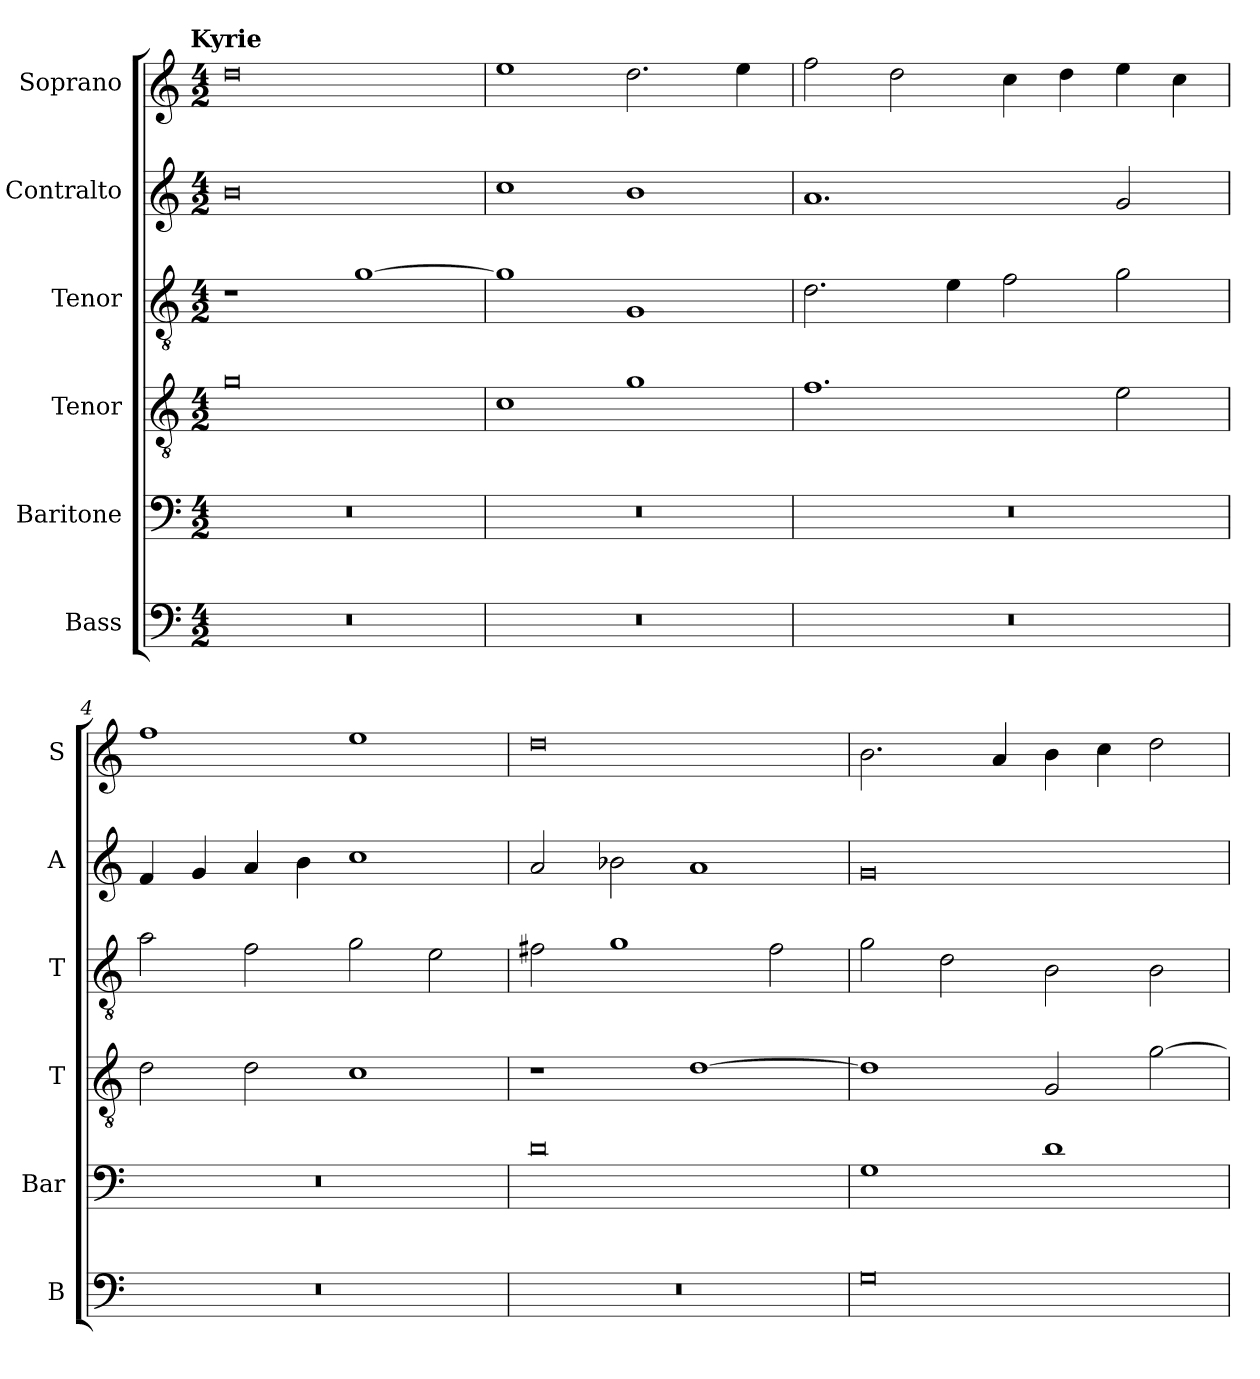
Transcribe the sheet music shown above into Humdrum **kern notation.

**kern	**kern	**kern	**kern	**kern	**kern
*part6	*part5	*part4	*part3	*part2	*part1
*staff6	*staff5	*staff4	*staff3	*staff2	*staff1
*I"Bass	*I"Baritone	*I"Tenor	*I"Tenor	*I"Contralto	*I"Soprano
*I'B	*I'Bar	*I'T	*I'T	*I'A	*I'S
*clefF4	*clefF4	*clefGv2	*clefGv2	*clefG2	*clefG2
*k[]	*k[]	*k[]	*k[]	*k[]	*k[]
*G:mix	*G:mix	*G:mix	*G:mix	*G:mix	*G:mix
!!LO:TX:omd:t=Kyrie
*M4/2	*M4/2	*M4/2	*M4/2	*M4/2	*M4/2
=1	=1	=1	=1	=1	=1
0r	0r	0g	1r	0b	0dd
.	.	.	[1g	.	.
=2	=2	=2	=2	=2	=2
0r	0r	1c	1g]	1cc	1ee
.	.	1g	1G	1b	2.dd
.	.	.	.	.	4ee
=3	=3	=3	=3	=3	=3
0r	0r	1.f	2.d	1.a	2ff
.	.	.	.	.	2dd
.	.	.	4e	.	.
.	.	.	2f	.	4cc
.	.	.	.	.	4dd
.	.	2e	2g	2g	4ee
.	.	.	.	.	4cc
=4	=4	=4	=4	=4	=4
0r	0r	2d	2a	4f	1ff
.	.	.	.	4g	.
.	.	2d	2f	4a	.
.	.	.	.	4b	.
.	.	1c	2g	1cc	1ee
.	.	.	2e	.	.
=5	=5	=5	=5	=5	=5
0r	0d	1r	2f#X	2a	0dd
.	.	.	1g	2b-X	.
.	.	[1d	.	1a	.
.	.	.	2f#	.	.
=6	=6	=6	=6	=6	=6
0G	1G	1d]	2g	0g	2.b
.	.	.	2d	.	.
.	.	.	.	.	4a
.	1d	2G	2B	.	4b
.	.	.	.	.	4cc
.	.	[2g	2B	.	2dd
=	=	=	=	=	=
*-	*-	*-	*-	*-	*-
